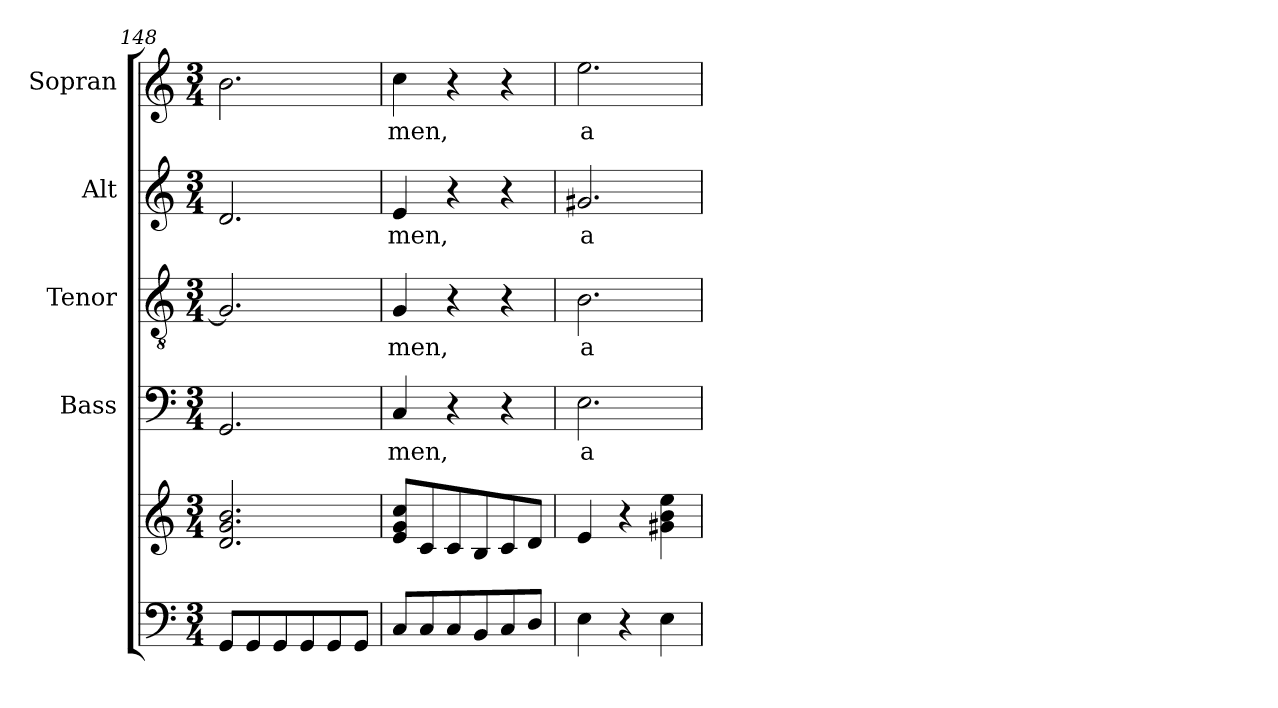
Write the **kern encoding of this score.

**kern	**kern	**kern	**text	**kern	**text	**kern	**text	**kern	**text
*part5	*part5	*part4	*part4	*part3	*part3	*part2	*part2	*part1	*part1
*staff6	*staff5	*staff4	*staff4	*staff3	*staff3	*staff2	*staff2	*staff1	*staff1
*	*	*I"Bass	*	*I"Tenor	*	*I"Alt	*	*I"Sopran	*
*	*	*I'B.	*	*I'T.	*	*I'A.	*	*I'S.	*
*clefF4	*clefG2	*clefF4	*	*clefGv2	*	*clefG2	*	*clefG2	*
*k[]	*k[]	*k[]	*	*k[]	*	*k[]	*	*k[]	*
*C:	*C:	*C:	*	*C:	*	*C:	*	*C:	*
*M3/4	*M3/4	*M3/4	*	*M3/4	*	*M3/4	*	*M3/4	*
=148	=148	=148	=148	=148	=148	=148	=148	=148	=148
8GG/L	2.d/ 2.g/ 2.b/	2.GG/	.	2.G/]	.	2.d/	.	2.b\	.
8GG/	.	.	.	.	.	.	.	.	.
8GG/	.	.	.	.	.	.	.	.	.
8GG/	.	.	.	.	.	.	.	.	.
8GG/	.	.	.	.	.	.	.	.	.
8GG/J	.	.	.	.	.	.	.	.	.
=149	=149	=149	=149	=149	=149	=149	=149	=149	=149
!	!	!	!LO:LY:b	!	!LO:LY:b	!	!LO:LY:b	!	!LO:LY:b
8C/L	8e/ 8g/ 8cc/L	4C/	-men,	4G/	-men,	4e/	-men,	4cc\	-men,
8C/	8c/	.	.	.	.	.	.	.	.
8C/	8c/	4r	.	4r	.	4r	.	4r	.
8BB/	8B/	.	.	.	.	.	.	.	.
8C/	8c/	4r	.	4r	.	4r	.	4r	.
8D/J	8d/J	.	.	.	.	.	.	.	.
=150	=150	=150	=150	=150	=150	=150	=150	=150	=150
!	!	!	!LO:LY:b	!	!LO:LY:b	!	!LO:LY:b	!	!LO:LY:b
4E\	4e/	2.E\	a-	2.B\	a-	2.g#X/	a-	2.ee\	a-
4r	4r	.	.	.	.	.	.	.	.
4E\	4g#X\ 4b\ 4ee\	.	.	.	.	.	.	.	.
=	=	=	=	=	=	=	=	=	=
*-	*-	*-	*-	*-	*-	*-	*-	*-	*-
